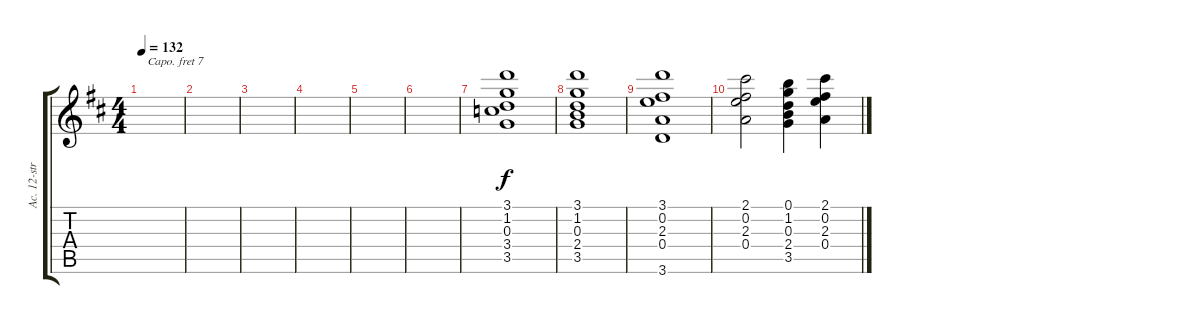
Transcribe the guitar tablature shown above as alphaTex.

\track ("Ac. 12-str. Gtr. (Capo 7)" "Ac. 12-str") {instrument acousticguitarsteel}
\staff {score tabs}
\capo 7
\tuning (E4 B3 G3 D3 A2 E2) {hide}
\ts (4 4)
\tempo 132
\clef g2
\ks d
|
|
|
|
|
|
(3.1 1.2 0.3 3.4 3.5).1 |
(3.1 1.2 0.3 2.4 3.5).1 |
(3.1 0.2 2.3 0.4 3.6).1 |
(2.1 0.2 2.3 0.4).2 (0.1 1.2 0.3 2.4 3.5).4 (2.1 0.2 2.3 0.4).4
